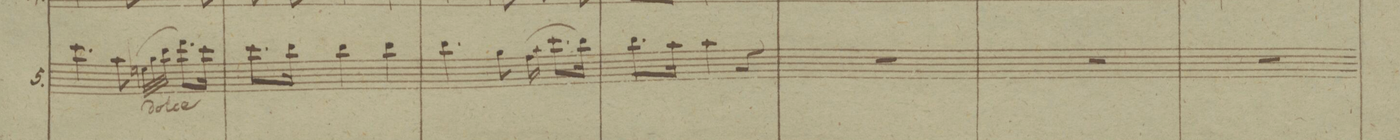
**kern	**dynam
*I"5.	*
*clefG2	*
*k[b-e-a-d-]	*
*M3/4	*
4.ccc\	.
8aa-\	.
(>32qqeen\LLL	.
32qqgg\	.
32qqbb-\JJJ	.
8.ddd-\L	.
16ccc\Jk)	.
=70	=70
8.ccc\L	.
16bb-\Jk	.
4bb-\	.
4bb-\	.
=71	=71
4.bb-\	.
8gg\	.
(>16qqff\LL	.
16qqaa-\JJ	.
8.ccc\L	.
16bb-\Jk)	.
=72	=72
8.bb-\L	.
16aa-\Jk	.
4aa-\	.
4r	.
=73	=73
2.r	.
=74	=74
2.r	.
=75	=75
2.r	.
=76	=76
*-	*-
